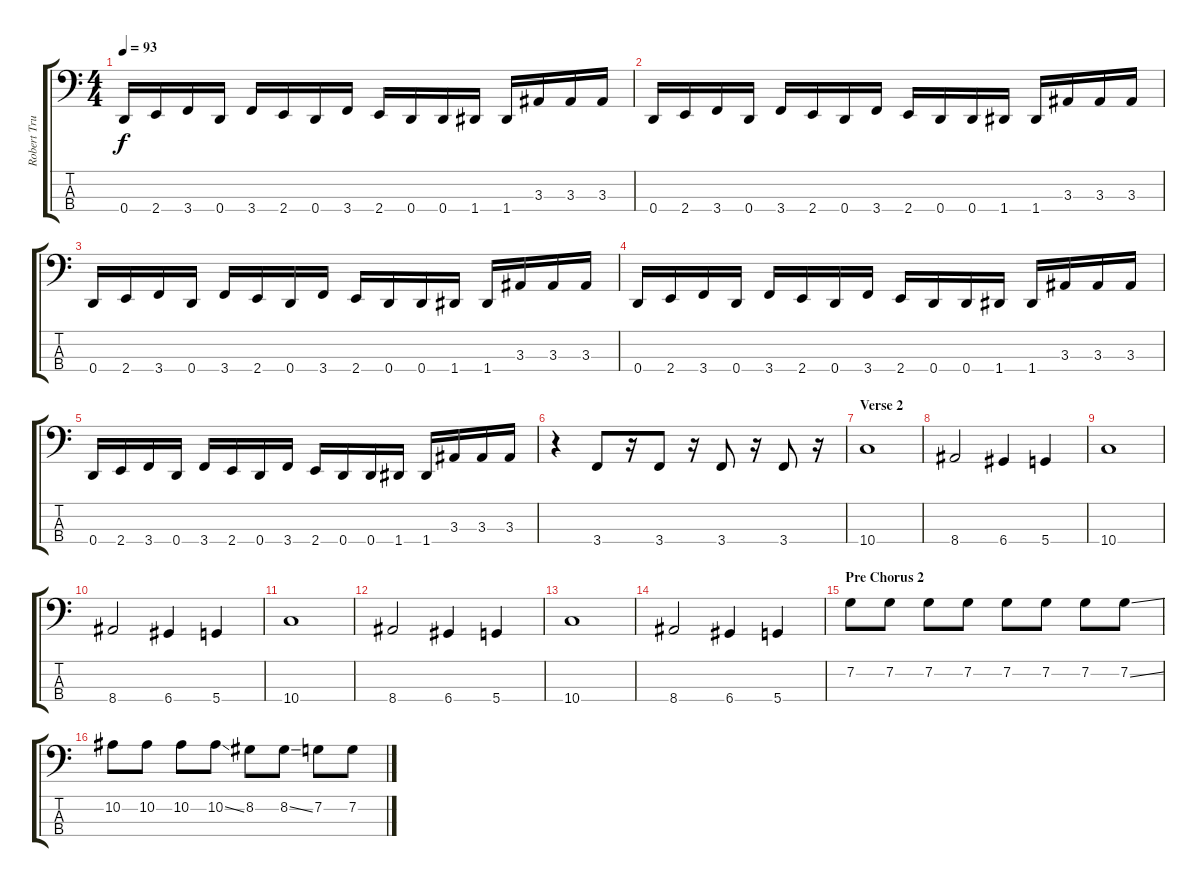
\track ("Robert Trujillo" "Robert Tru") {instrument electricbassfinger}
\staff {score tabs}
\tuning (F2 C2 G1 D1) {hide}
\ts (4 4)
\tempo 93
\clef f4
\ks c
0.4.16{dy f} 2.4.16 3.4.16 0.4.16 3.4.16 2.4.16 0.4.16 3.4.16 2.4.16 0.4.16 0.4.16 1.4.16 1.4.16 3.3.16 3.3.16 3.3.16 |
0.4.16 2.4.16 3.4.16 0.4.16 3.4.16 2.4.16 0.4.16 3.4.16 2.4.16 0.4.16 0.4.16 1.4.16 1.4.16 3.3.16 3.3.16 3.3.16 |
0.4.16 2.4.16 3.4.16 0.4.16 3.4.16 2.4.16 0.4.16 3.4.16 2.4.16 0.4.16 0.4.16 1.4.16 1.4.16 3.3.16 3.3.16 3.3.16 |
0.4.16 2.4.16 3.4.16 0.4.16 3.4.16 2.4.16 0.4.16 3.4.16 2.4.16 0.4.16 0.4.16 1.4.16 1.4.16 3.3.16 3.3.16 3.3.16 |
0.4.16 2.4.16 3.4.16 0.4.16 3.4.16 2.4.16 0.4.16 3.4.16 2.4.16 0.4.16 0.4.16 1.4.16 1.4.16 3.3.16 3.3.16 3.3.16 |
r.4 3.4.8 r.16 3.4.8 r.16 3.4.8 r.16 3.4.8 r.16 |
\section ("" "Verse 2")
10.4.1{volume 13} |
8.4.2 6.4.4 5.4.4 |
10.4.1 |
8.4.2 6.4.4 5.4.4 |
10.4.1 |
8.4.2 6.4.4 5.4.4 |
10.4.1 |
8.4.2 6.4.4 5.4.4 |
\section ("" "Pre Chorus 2")
7.2.8 7.2.8 7.2.8 7.2.8 7.2.8 7.2.8 7.2.8 7.2{ss}.8 |
10.2.8 10.2.8 10.2.8 10.2{ss}.8 8.2.8 8.2{ss}.8 7.2.8 7.2.8
